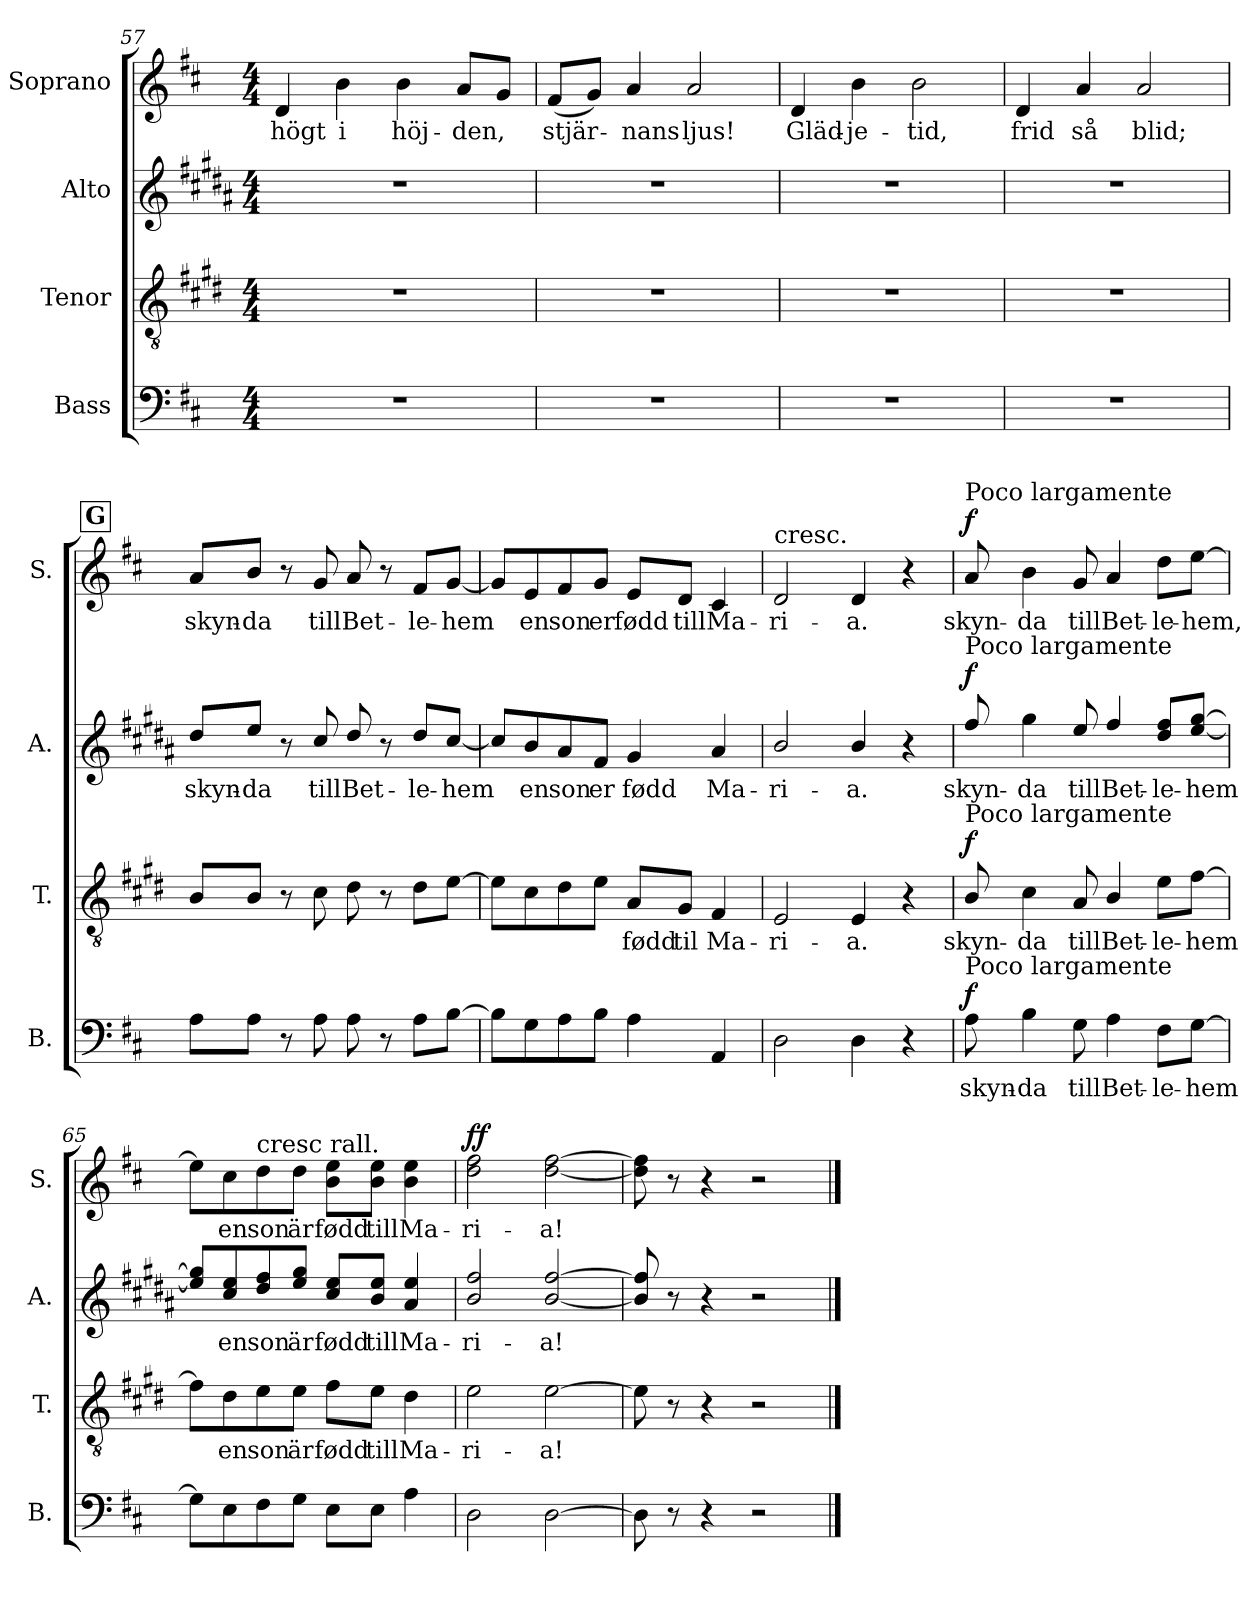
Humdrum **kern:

**kern	**text	**dynam	**kern	**text	**dynam	**kern	**text	**dynam	**kern	**text	**dynam
*part4	*part4	*part4	*part3	*part3	*part3	*part2	*part2	*part2	*part1	*part1	*part1
*staff4	*staff4	*staff4	*staff3	*staff3	*staff3	*staff2	*staff2	*staff2	*staff1	*staff1	*staff1
*I"Bass	*	*	*I"Tenor	*	*	*I"Alto	*	*	*I"Soprano	*	*
*I'B.	*	*	*I'T.	*	*	*I'A.	*	*	*I'S.	*	*
*clefF4	*	*	*clefGv2	*	*	*clefG2	*	*	*clefG2	*	*
*	*	*	*ITrd1c2	*	*	*ITrd5c9	*	*	*	*	*
*k[f#c#]	*	*	*k[f#c#]	*	*	*k[f#c#]	*	*	*k[f#c#]	*	*
*M4/4	*	*	*M4/4	*	*	*M4/4	*	*	*M4/4	*	*
=57	=57	=57	=57	=57	=57	=57	=57	=57	=57	=57	=57
!	!	!	!	!	!	!	!	!	!	!LO:LY:b	!
1r	.	.	1r	.	.	1r	.	.	4d/	högt	.
!	!	!	!	!	!	!	!	!	!	!LO:LY:b	!
.	.	.	.	.	.	.	.	.	4b\	i	.
!	!	!	!	!	!	!	!	!	!	!LO:LY:b	!
.	.	.	.	.	.	.	.	.	4b\	höj-	.
!	!	!	!	!	!	!	!	!	!	!LO:LY:b	!
.	.	.	.	.	.	.	.	.	8a/L	-den,	.
.	.	.	.	.	.	.	.	.	8g/J	.	.
=58	=58	=58	=58	=58	=58	=58	=58	=58	=58	=58	=58
!	!	!	!	!	!	!	!	!	!	!LO:LY:b	!
1r	.	.	1r	.	.	1r	.	.	(<8f#/L	stjär-	.
.	.	.	.	.	.	.	.	.	8g/J)	.	.
!	!	!	!	!	!	!	!	!	!	!LO:LY:b	!
.	.	.	.	.	.	.	.	.	4a/	nans	.
!	!	!	!	!	!	!	!	!	!	!LO:LY:b	!
.	.	.	.	.	.	.	.	.	2a/	ljus!	.
=59	=59	=59	=59	=59	=59	=59	=59	=59	=59	=59	=59
!	!	!	!	!	!	!	!	!	!	!LO:LY:b	!
1r	.	.	1r	.	.	1r	.	.	4d/	Gläd-	.
!	!	!	!	!	!	!	!	!	!	!LO:LY:b	!
.	.	.	.	.	.	.	.	.	4b\	-je-	.
!	!	!	!	!	!	!	!	!	!	!LO:LY:b	!
.	.	.	.	.	.	.	.	.	2b\	-tid,	.
=60	=60	=60	=60	=60	=60	=60	=60	=60	=60	=60	=60
!	!	!	!	!	!	!	!	!	!	!LO:LY:b	!
1r	.	.	1r	.	.	1r	.	.	4d/	frid	.
!	!	!	!	!	!	!	!	!	!	!LO:LY:b	!
.	.	.	.	.	.	.	.	.	4a/	så	.
!	!	!	!	!	!	!	!	!	!	!LO:LY:b	!
.	.	.	.	.	.	.	.	.	2a/	blid;	.
!!LO:PB:g=z
!!LO:REH:place=s1:a:B:fs=14:t=G
=61	=61	=61	=61	=61	=61	=61	=61	=61	=61	=61	=61
!	!	!	!	!	!	!	!LO:LY:b	!	!	!LO:LY:b	!
8A\L	.	.	8A/L	.	.	8f#/L	skyn-	.	8a/L	skyn-	.
!	!	!	!	!	!	!	!LO:LY:b	!	!	!LO:LY:b	!
8A\J	.	.	8A/J	.	.	8g/J	-da	.	8b/J	-da	.
8r	.	.	8r	.	.	8r	.	.	8r	.	.
!	!	!	!	!	!	!	!LO:LY:b	!	!	!LO:LY:b	!
8A\	.	.	8B\	.	.	8e/	till	.	8g/	till	.
!	!	!	!	!	!	!	!LO:LY:b	!	!	!LO:LY:b	!
8A\	.	.	8c#\	.	.	8f#/	Bet-	.	8a/	Bet-	.
8r	.	.	8r	.	.	8r	.	.	8r	.	.
!	!	!	!	!	!	!	!LO:LY:b	!	!	!LO:LY:b	!
8A\L	.	.	8c#\L	.	.	8f#/L	-le-	.	8f#/L	-le-	.
!	!	!	!	!	!	!	!LO:LY:b	!	!	!LO:LY:b	!
[8B\J	.	.	[8d\J	.	.	[8e/J	-hem	.	[8g/J	-hem	.
=62	=62	=62	=62	=62	=62	=62	=62	=62	=62	=62	=62
8B\L]	.	.	8d\L]	.	.	8e/L]	.	.	8g/L]	.	.
!	!	!	!	!	!	!	!LO:LY:b	!	!	!LO:LY:b	!
8G\	.	.	8B\	.	.	8d/	en	.	8e/	en	.
!	!	!	!	!	!	!	!LO:LY:b	!	!	!LO:LY:b	!
8A\	.	.	8c#\	.	.	8c#/	son	.	8f#/	son	.
!	!	!	!	!	!	!	!LO:LY:b	!	!	!LO:LY:b	!
8B\J	.	.	8d\J	.	.	8A/J	er	.	8g/J	er	.
!	!	!	!	!LO:LY:b	!	!	!LO:LY:b	!	!	!LO:LY:b	!
4A\	.	.	8G/L	fødd	.	4B/	fødd	.	8e/L	fødd	.
!	!	!	!	!LO:LY:b	!	!	!	!	!	!LO:LY:b	!
.	.	.	8F#/J	til	.	.	.	.	8d/J	till	.
!	!	!	!	!LO:LY:b	!	!	!LO:LY:b	!	!	!LO:LY:b	!
4AA/	.	.	4E/	Ma-	.	4c#/	Ma-	.	4c#/	Ma-	.
=63	=63	=63	=63	=63	=63	=63	=63	=63	=63	=63	=63
!	!	!	!	!	!	!	!	!	!LO:TX:a:t=cresc.	!	!
!	!	!	!	!LO:LY:b	!	!	!LO:LY:b	!	!	!LO:LY:b	!
2D\	.	.	2D/	ri-	.	2d/	-ri-	.	2d/	-ri-	.
!	!	!	!	!LO:LY:b	!	!	!LO:LY:b	!	!	!LO:LY:b	!
4D\	.	.	4D/	-a.	.	4d/	-a.	.	4d/	-a.	.
4r	.	.	4r	.	.	4r	.	.	4r	.	.
=64	=64	=64	=64	=64	=64	=64	=64	=64	=64	=64	=64
*	*	*	*	*	*	*	*	*	*MM100	*	*
!	!	!	!	!	!	!	!	!	!LO:TX:a:t=Poco largamente	!	!
!	!	!	!	!	!	!LO:TX:a:t=Poco largamente	!	!	!	!	!
!	!	!	!LO:TX:a:t=Poco largamente	!	!	!	!	!	!	!	!
!LO:TX:a:t=Poco largamente	!	!	!	!	!	!	!	!	!	!	!
!	!LO:LY:b	!LO:DY:a	!	!LO:LY:b	!LO:DY:a	!	!LO:LY:b	!LO:DY:a	!	!LO:LY:b	!LO:DY:a
8A\	skyn-	f	8A/	skyn-	f	8a/	skyn-	f	8a/	skyn-	f
!	!LO:LY:b	!	!	!LO:LY:b	!	!	!LO:LY:b	!	!	!LO:LY:b	!
4B\	-da	.	4B\	-da	.	4b\	-da	.	4b\	-da	.
!	!LO:LY:b	!	!	!LO:LY:b	!	!	!LO:LY:b	!	!	!LO:LY:b	!
8G\	till	.	8G/	till	.	8g/	till	.	8g/	till	.
!	!LO:LY:b	!	!	!LO:LY:b	!	!	!LO:LY:b	!	!	!LO:LY:b	!
4A\	Bet-	.	4A/	Bet-	.	4a/	Bet-	.	4a/	Bet-	.
!	!LO:LY:b	!	!	!LO:LY:b	!	!	!LO:LY:b	!	!	!LO:LY:b	!
8F#\L	le-	.	8d\L	le-	.	8f#/ 8a/L	le-	.	8dd\L	le-	.
!	!LO:LY:b	!	!	!LO:LY:b	!	!	!LO:LY:b	!	!	!LO:LY:b	!
[8G\J	-hem	.	[8e\J	-hem	.	[8g/ [8b/J	-hem	.	[8ee\J	-hem,	.
=65	=65	=65	=65	=65	=65	=65	=65	=65	=65	=65	=65
8G\L]	.	.	8e\L]	.	.	8g/] 8b/]L	.	.	8ee\L]	.	.
!	!	!	!	!LO:LY:b	!	!	!LO:LY:b	!	!	!LO:LY:b	!
8E\	.	.	8c#\	en	.	8e/ 8g/	en	.	8cc#\	en	.
!	!	!	!	!	!	!	!	!	!LO:TX:a:t=cresc       rall.	!	!
!	!	!	!	!LO:LY:b	!	!	!LO:LY:b	!	!	!LO:LY:b	!
8F#\	.	.	8d\	son	.	8f#/ 8a/	son	.	8dd\	son	.
!	!	!	!	!LO:LY:b	!	!	!LO:LY:b	!	!	!LO:LY:b	!
8G\J	.	.	8d\J	är	.	8g/ 8b/J	är	.	8dd\J	är	.
*	*	*	*	*	*	*	*	*	*MM90	*	*
!	!	!	!	!LO:LY:b	!	!	!LO:LY:b	!	!	!LO:LY:b	!
8E\L	.	.	8e\L	fødd	.	8e/ 8g/L	fødd	.	8b\ 8ee\L	fødd	.
!	!	!	!	!LO:LY:b	!	!	!LO:LY:b	!	!	!LO:LY:b	!
8E\J	.	.	8d\J	till	.	8d/ 8g/J	till	.	8b\ 8ee\J	till	.
!	!	!	!	!LO:LY:b	!	!	!LO:LY:b	!	!	!LO:LY:b	!
4A\	.	.	4c#\	Ma-	.	4c#/ 4g/	Ma-	.	4b\ 4ee\	Ma-	.
!!LO:LB:g=z
=66	=66	=66	=66	=66	=66	=66	=66	=66	=66	=66	=66
*	*	*	*	*	*	*	*	*	*MM80	*	*
!	!	!	!	!LO:LY:b	!	!	!LO:LY:b	!	!	!LO:LY:b	!LO:DY:a
2D\	.	.	2d\	-ri-	.	2d/ 2a/	-ri-	.	2dd\ 2ff#\	-ri-	ff
*	*	*	*	*	*	*	*	*	*MM75	*	*
!	!	!	!	!LO:LY:b	!	!	!LO:LY:b	!	!	!LO:LY:b	!
[2D\	.	.	[2d\	-a!	.	[2d/ [2a/	-a!	.	[2dd\ [2ff#\	-a!	.
=67	=67	=67	=67	=67	=67	=67	=67	=67	=67	=67	=67
8D\]	.	.	8d\]	.	.	8d/] 8a/]	.	.	8dd\] 8ff#\]	.	.
8r	.	.	8r	.	.	8r	.	.	8r	.	.
4r	.	.	4r	.	.	4r	.	.	4r	.	.
2r	.	.	2r	.	.	2r	.	.	2r	.	.
==	==	==	==	==	==	==	==	==	==	==	==
*-	*-	*-	*-	*-	*-	*-	*-	*-	*-	*-	*-
